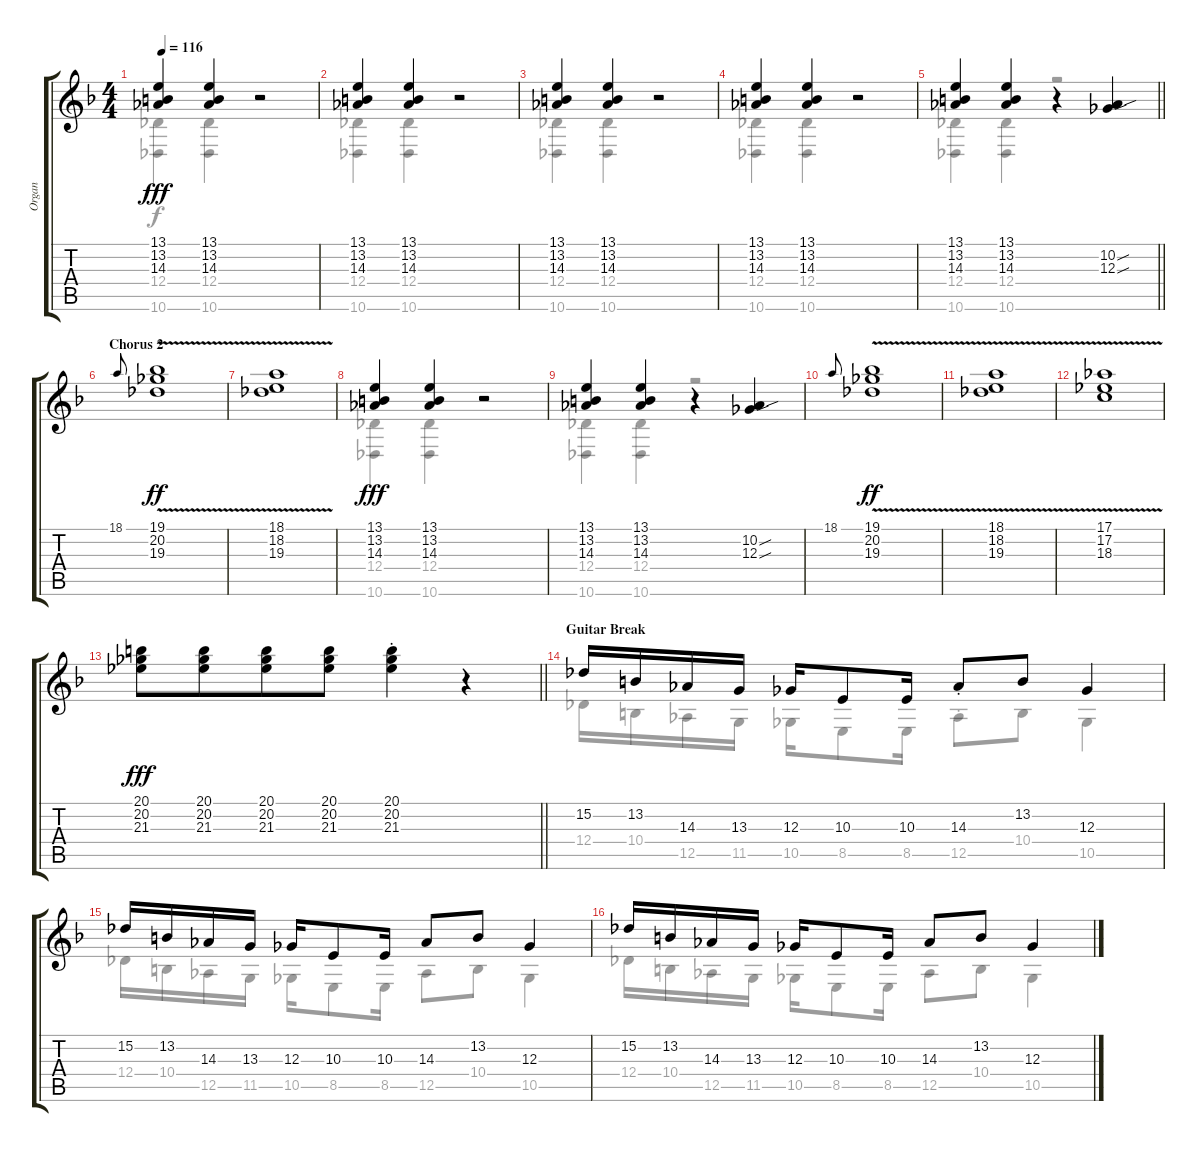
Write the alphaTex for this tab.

\track ("Organ" "Organ") {instrument percussiveorgan}
\staff {score tabs}
\tuning (Eb4 Bb3 Gb3 Db3 Ab2 Eb2) {hide}
\voice
\ts (4 4)
\tempo 116
\clef g2
\ks f
(13.1 13.2 14.3).4{dy fff} (13.1 13.2 14.3).4 r.2 |
(13.1 13.2 14.3).4 (13.1 13.2 14.3).4 r.2 |
(13.1 13.2 14.3).4 (13.1 13.2 14.3).4 r.2 |
(13.1 13.2 14.3).4 (13.1 13.2 14.3).4 r.2 |
\barLineRight lightlight
(13.1 13.2 14.3).4 (13.1 13.2 14.3).4 r.4 (10.2{sou} 12.3{sou}).4{volume 9} |
\section ("" "Chorus 2")
18.1.8{gr onbeat} (19.1{v} 20.2{v} 19.3{v}).1{dy ff} |
(18.1{v} 18.2{v} 19.3{v}).1 |
(13.1 13.2 14.3).4{dy fff volume 8 instrument rockorgan} (13.1 13.2 14.3).4 r.2 |
(13.1 13.2 14.3).4 (13.1 13.2 14.3).4 r.4 (10.2{sou} 12.3{sou}).4{volume 9} |
18.1.8{gr onbeat} (19.1{v} 20.2{v} 19.3{v}).1{dy ff} |
(18.1{v} 18.2{v} 19.3{v}).1 |
(17.1{v} 17.2{v} 18.3{v}).1 |
\barLineRight lightlight
(20.1 20.2 21.3).8{dy fff} (20.1 20.2 21.3).8{beam merge} (20.1 20.2 21.3).8 (20.1 20.2 21.3).8 (20.1{st} 20.2{st} 21.3{st}).4 r.4 |
\section ("" "Guitar Break")
15.2.16{volume 9 instrument percussiveorgan} 13.2.16 14.3.16 13.3.16 12.3.16 10.3.8 10.3.16 14.3{st}.8 13.2.8 12.3.4 |
15.2.16 13.2.16 14.3.16 13.3.16 12.3.16 10.3.8 10.3.16 14.3.8 13.2.8 12.3.4 |
15.2.16 13.2.16 14.3.16 13.3.16 12.3.16 10.3.8 10.3.16 14.3.8 13.2.8 12.3.4
\voice
\clef g2
\ottava regular
\simile none
\ks f
(12.4 10.6).4{dy f} (12.4 10.6).4 r.2 |
(12.4 10.6).4 (12.4 10.6).4 r.2 |
(12.4 10.6).4 (12.4 10.6).4 r.2 |
(12.4 10.6).4 (12.4 10.6).4 r.2 |
\barLineRight lightlight
(12.4 10.6).4 (12.4 10.6).4 r.2 |
|
|
(12.4 10.6).4 (12.4 10.6).4 r.2 |
(12.4 10.6).4 (12.4 10.6).4 r.2 |
|
|
|
\barLineRight lightlight
|
12.4.16 10.4.16 12.5.16 11.5.16 10.5.16 8.5.8 8.5.16 12.5{st}.8 10.4.8 10.5.4 |
12.4.16 10.4.16 12.5.16 11.5.16 10.5.16 8.5.8 8.5.16 12.5.8 10.4.8 10.5.4 |
12.4.16 10.4.16 12.5.16 11.5.16 10.5.16 8.5.8 8.5.16 12.5.8 10.4.8 10.5.4
